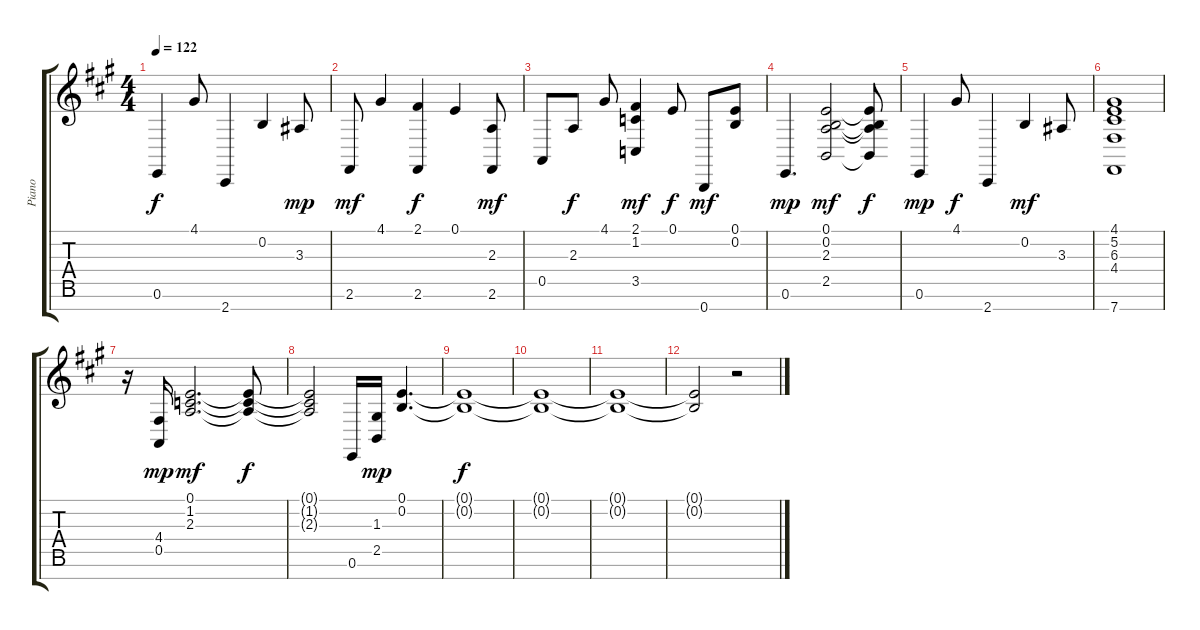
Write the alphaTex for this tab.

\track ("Piano" "Piano") {instrument brightacousticpiano}
\staff {score tabs}
\tuning (E4 B3 G3 D3 A2 E2 B1) {hide}
\ts (4 4)
\tempo 122
\clef g2
\ks a
0.6.4{dy f} 4.1.8 2.7.4 0.2.4 3.3.8{dy mp} |
2.6.8{dy mf} 4.1.4 (2.1 2.6).4{dy f} 0.1.4 (2.3 2.6).8{dy mf} |
0.5.8 2.3.8{dy f} 4.1.8 (2.1 1.2 3.5).4{dy mf} 0.1.8{dy f} 0.7.8{dy mf} (0.1 0.2).8 |
0.6.4{d dy mp} (0.1 0.2 2.3 2.5).2{dy mf} (0.1{t} 0.2{t} 2.3{t} 2.5{t}).8{dy f} |
0.6.4{dy mp} 4.1.8{dy f} 2.7.4 0.2.4{dy mf} 3.3.8 |
(4.1 5.2 6.3 4.4 7.7).1 |
r.16 (4.4 0.5).16{dy mp} (0.1 1.2 2.3).2{d dy mf} (0.1{t} 1.2{t} 2.3{t}).8{dy f} |
(0.1{t} 1.2{t} 2.3{t}).2 0.6.16 (1.3 2.5).16{dy mp} (0.1 0.2).4{d} |
(0.1{t} 0.2{t}).1{dy f} |
(0.1{t} 0.2{t}).1 |
(0.1{t} 0.2{t}).1 |
(0.1{t} 0.2{t}).2 r.2
